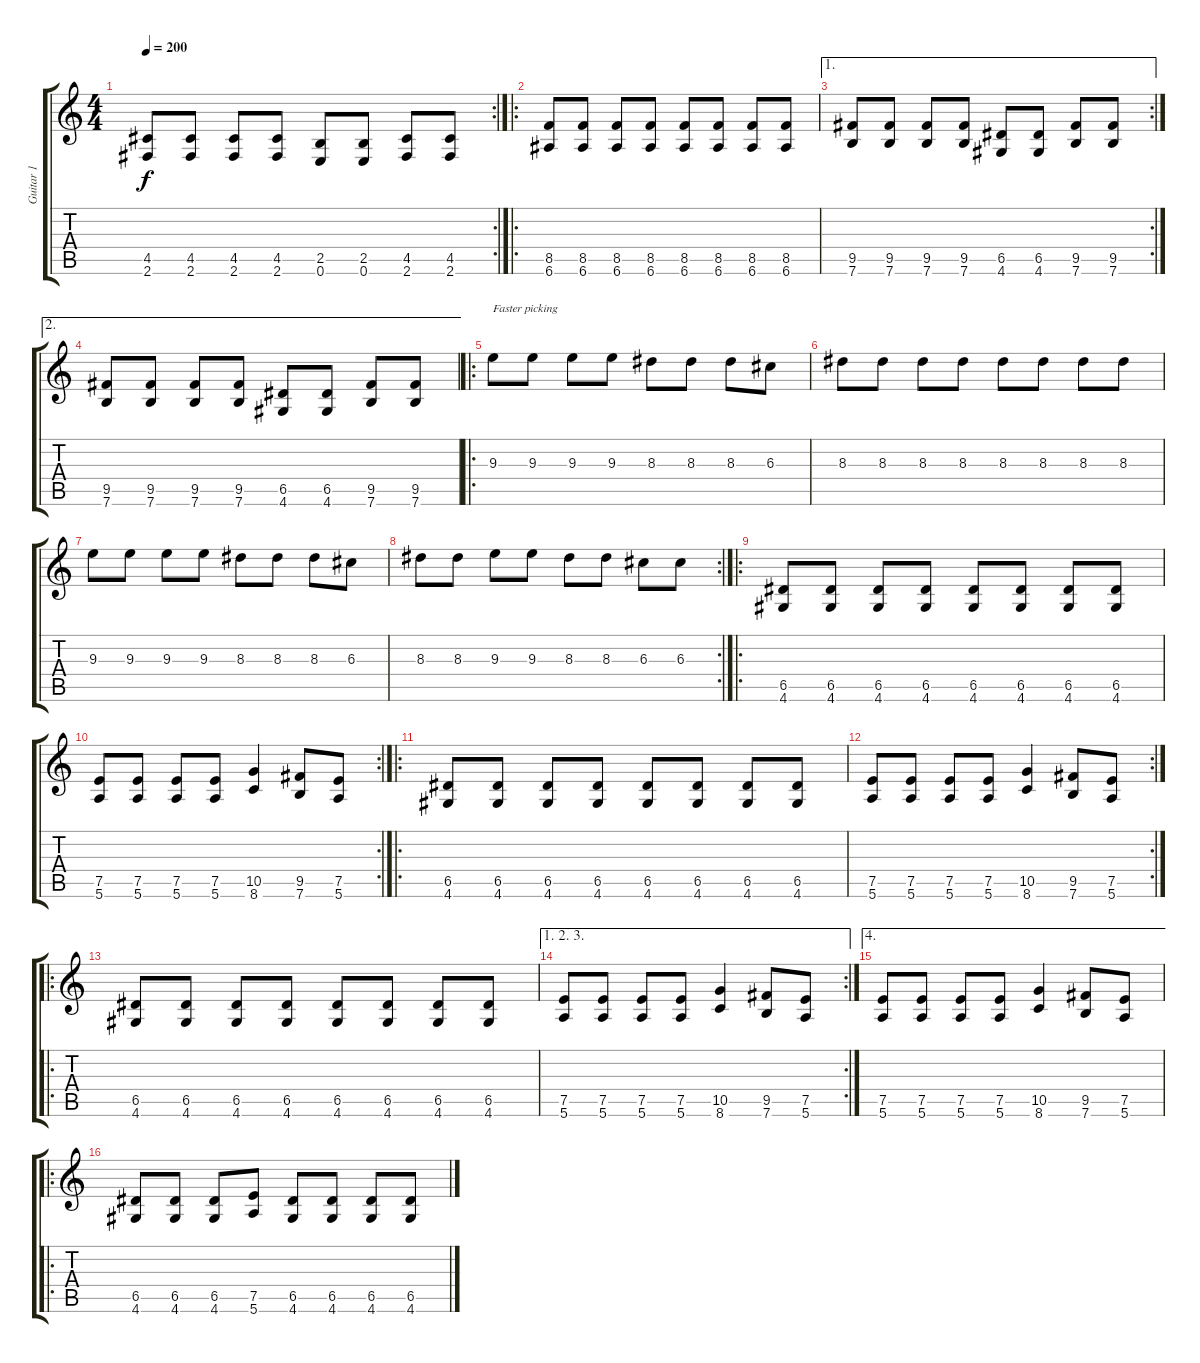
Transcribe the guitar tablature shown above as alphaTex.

\track ("Guitar 1" "Guitar 1") {instrument overdrivenguitar}
\staff {score tabs}
\tuning (E4 B3 G3 D3 A2 E2) {hide}
\rc 2
\ts (4 4)
\tempo 200
\clef g2
\ks c
(4.5 2.6).8{dy f} (4.5 2.6).8 (4.5 2.6).8 (4.5 2.6).8 (2.5 0.6).8 (2.5 0.6).8 (4.5 2.6).8 (4.5 2.6).8 |
\ro
(8.5 6.6).8 (8.5 6.6).8 (8.5 6.6).8 (8.5 6.6).8 (8.5 6.6).8 (8.5 6.6).8 (8.5 6.6).8 (8.5 6.6).8 |
\ae 1
\rc 2
(9.5 7.6).8 (9.5 7.6).8 (9.5 7.6).8 (9.5 7.6).8 (6.5 4.6).8 (6.5 4.6).8 (9.5 7.6).8 (9.5 7.6).8 |
\ae 2
(9.5 7.6).8 (9.5 7.6).8 (9.5 7.6).8 (9.5 7.6).8 (6.5 4.6).8 (6.5 4.6).8 (9.5 7.6).8 (9.5 7.6).8 |
\ro
9.3.8{txt "Faster picking"} 9.3.8 9.3.8 9.3.8 8.3.8 8.3.8 8.3.8 6.3.8 |
8.3.8 8.3.8 8.3.8 8.3.8 8.3.8 8.3.8 8.3.8 8.3.8 |
9.3.8 9.3.8 9.3.8 9.3.8 8.3.8 8.3.8 8.3.8 6.3.8 |
\rc 2
8.3.8 8.3.8 9.3.8 9.3.8 8.3.8 8.3.8 6.3.8 6.3.8 |
\ro
(6.5 4.6).8 (6.5 4.6).8 (6.5 4.6).8 (6.5 4.6).8 (6.5 4.6).8 (6.5 4.6).8 (6.5 4.6).8 (6.5 4.6).8 |
\rc 2
(7.5 5.6).8 (7.5 5.6).8 (7.5 5.6).8 (7.5 5.6).8 (10.5 8.6).4 (9.5 7.6).8 (7.5 5.6).8 |
\ro
(6.5 4.6).8 (6.5 4.6).8 (6.5 4.6).8 (6.5 4.6).8 (6.5 4.6).8 (6.5 4.6).8 (6.5 4.6).8 (6.5 4.6).8 |
\rc 2
(7.5 5.6).8 (7.5 5.6).8 (7.5 5.6).8 (7.5 5.6).8 (10.5 8.6).4 (9.5 7.6).8 (7.5 5.6).8 |
\ro
(6.5 4.6).8 (6.5 4.6).8 (6.5 4.6).8 (6.5 4.6).8 (6.5 4.6).8 (6.5 4.6).8 (6.5 4.6).8 (6.5 4.6).8 |
\ae (1 2 3)
\rc 2
(7.5 5.6).8 (7.5 5.6).8 (7.5 5.6).8 (7.5 5.6).8 (10.5 8.6).4 (9.5 7.6).8 (7.5 5.6).8 |
\ae 4
(7.5 5.6).8 (7.5 5.6).8 (7.5 5.6).8 (7.5 5.6).8 (10.5 8.6).4 (9.5 7.6).8 (7.5 5.6).8 |
\ro
(6.5 4.6).8 (6.5 4.6).8 (6.5 4.6).8 (7.5 5.6).8 (6.5 4.6).8 (6.5 4.6).8 (6.5 4.6).8 (6.5 4.6).8
